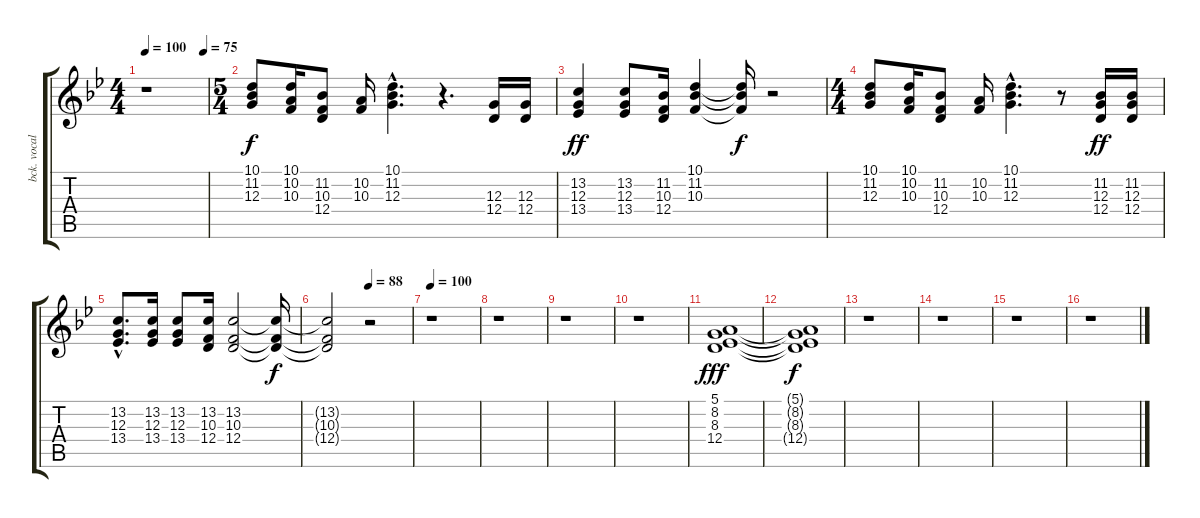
\track ("bck. vocal" "bck. vocal") {instrument synthvoice}
\staff {score tabs}
\tuning (E4 B3 G3 D3 A2 E2) {hide}
\ts (4 4)
\tempo 100
\tempo (75 0.9375)
\tempo 100
\clef g2
\ks gminor
r.1{dy f instrument synthvoice} |
\ts (5 4)
(10.1 11.2 12.3).8 (10.1 10.2 10.3).16 (11.2 10.3 12.4).8 (10.2 10.3).16 (10.1{hac} 11.2{hac} 12.3{hac}).4{d} r.4{d} (12.3 12.4).16 (12.3 12.4).16 |
(13.2 12.3 13.4).4{dy ff} (13.2 12.3 13.4).8 (11.2 10.3 12.4).16 (10.1 11.2 10.3).4 (10.1{t} 11.2{t} 10.3{t}).16{dy f} r.2 |
\ts (4 4)
(10.1 11.2 12.3).8 (10.1 10.2 10.3).16 (11.2 10.3 12.4).8 (10.2 10.3).16 (10.1{hac} 11.2{hac} 12.3{hac}).4{d} r.8 (11.2 12.3 12.4).16{dy ff} (11.2 12.3 12.4).16 |
(13.2{hac} 12.3{hac} 13.4{hac}).8{d} (13.2 12.3 13.4).16 (13.2 12.3 13.4).8 (13.2 10.3 12.4).16 (13.2 10.3 12.4).2 (13.2{t} 10.3{t} 12.4{t}).16{dy f} |
\tempo (88 0.5)
(13.2{t} 10.3{t} 12.4{t}).2 r.2 |
\tempo 100
r.1 |
r.1 |
r.1 |
r.1 |
(5.1 8.2 8.3 12.4).1{dy fff instrument choiraahs} |
(5.1{t} 8.2{t} 8.3{t} 12.4{t}).1{dy f} |
r.1 |
r.1 |
r.1 |
r.1
